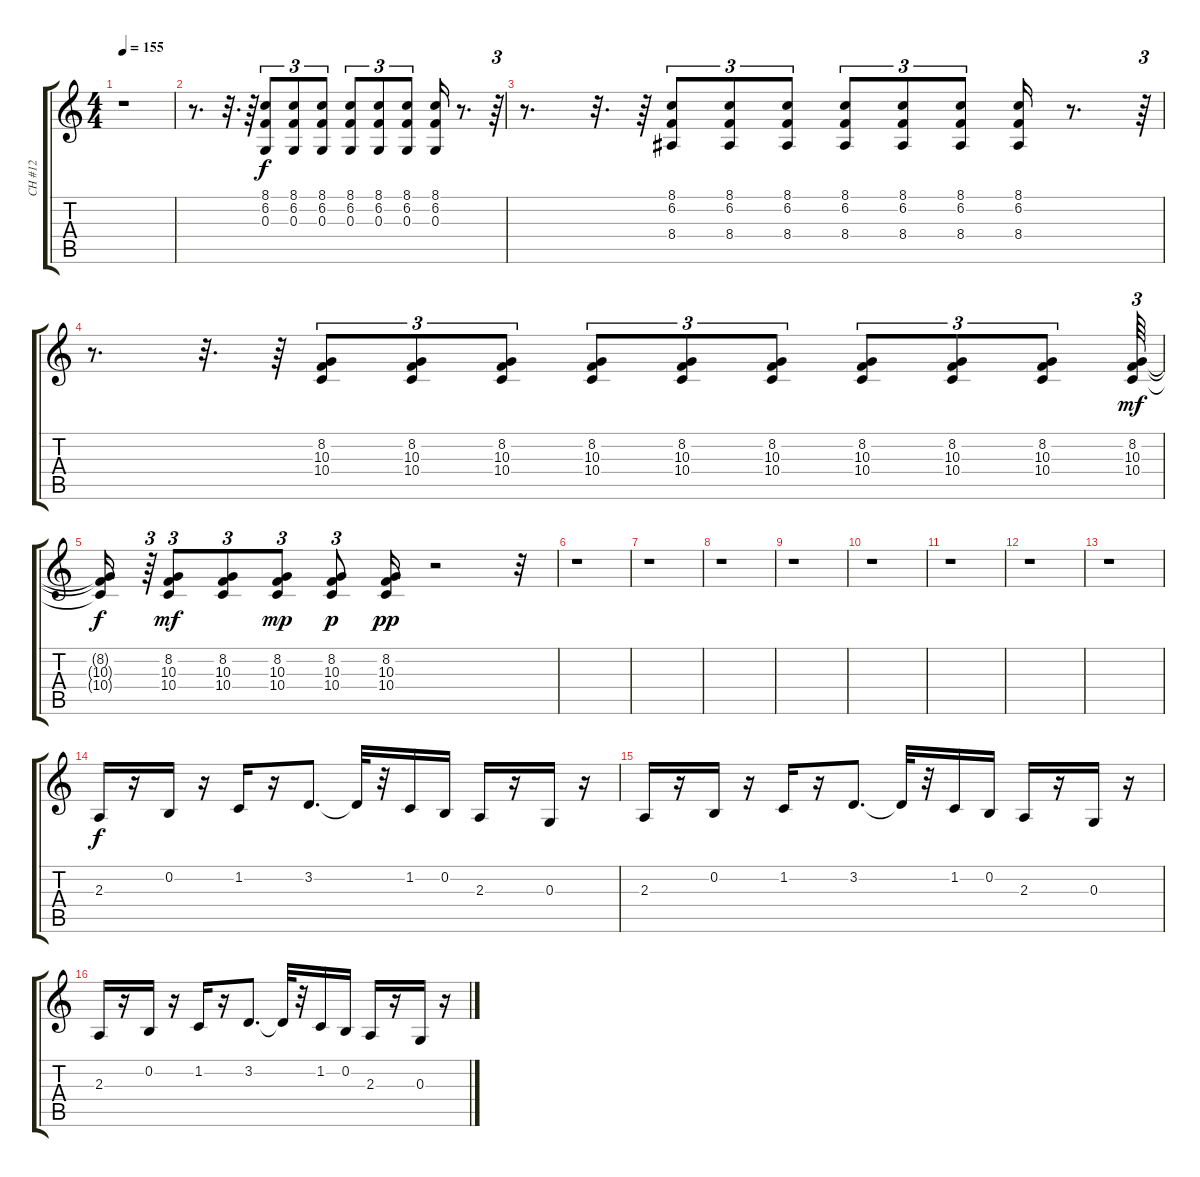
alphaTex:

\track ("CH #12" "CH #12") {instrument trombone}
\staff {score tabs}
\tuning (E4 B3 G3 D3 A2 E2) {hide}
\ts (4 4)
\tempo 155
\clef g2
\ks c
r.1{dy f} |
r.8{d} r.32{d} r.64 (8.1 6.2 0.3).8{tu (3 2)} (8.1 6.2 0.3).8{tu (3 2)} (8.1 6.2 0.3).8{tu (3 2)} (8.1 6.2 0.3).8{tu (3 2)} (8.1 6.2 0.3).8{tu (3 2)} (8.1 6.2 0.3).8{tu (3 2)} (8.1 6.2 0.3).16 r.8{d} r.64{tu (3 2)} |
r.8{d} r.32{d} r.64 (8.1 6.2 8.4).8{tu (3 2)} (8.1 6.2 8.4).8{tu (3 2)} (8.1 6.2 8.4).8{tu (3 2)} (8.1 6.2 8.4).8{tu (3 2)} (8.1 6.2 8.4).8{tu (3 2)} (8.1 6.2 8.4).8{tu (3 2)} (8.1 6.2 8.4).16 r.8{d} r.64{tu (3 2)} |
r.8{d} r.32{d} r.64 (8.2 10.3 10.4).8{tu (3 2)} (8.2 10.3 10.4).8{tu (3 2)} (8.2 10.3 10.4).8{tu (3 2)} (8.2 10.3 10.4).8{tu (3 2)} (8.2 10.3 10.4).8{tu (3 2)} (8.2 10.3 10.4).8{tu (3 2)} (8.2 10.3 10.4).8{tu (3 2)} (8.2 10.3 10.4).8{tu (3 2)} (8.2 10.3 10.4).8{tu (3 2)} (8.2 10.3 10.4).64{tu (3 2) dy mf} |
(8.2{t} 10.3{t} 10.4{t}).16{dy f} r.64{tu (3 2)} (8.2 10.3 10.4).8{tu (3 2) dy mf} (8.2 10.3 10.4).8{tu (3 2)} (8.2 10.3 10.4).8{tu (3 2) dy mp} (8.2 10.3 10.4).8{tu (3 2) dy p} (8.2 10.3 10.4).16{dy pp} r.2 r.32 |
r.1 |
r.1 |
r.1 |
r.1 |
r.1 |
r.1 |
r.1 |
r.1 |
2.3.16{dy f} r.16 0.2.16 r.16 1.2.16 r.16 3.2.8{d} 3.2{t}.32 r.32 1.2.16 0.2.16 2.3.16 r.16 0.3.16 r.16 |
2.3.16 r.16 0.2.16 r.16 1.2.16 r.16 3.2.8{d} 3.2{t}.32 r.32 1.2.16 0.2.16 2.3.16 r.16 0.3.16 r.16 |
2.3.16 r.16 0.2.16 r.16 1.2.16 r.16 3.2.8{d} 3.2{t}.32 r.32 1.2.16 0.2.16 2.3.16 r.16 0.3.16 r.16
